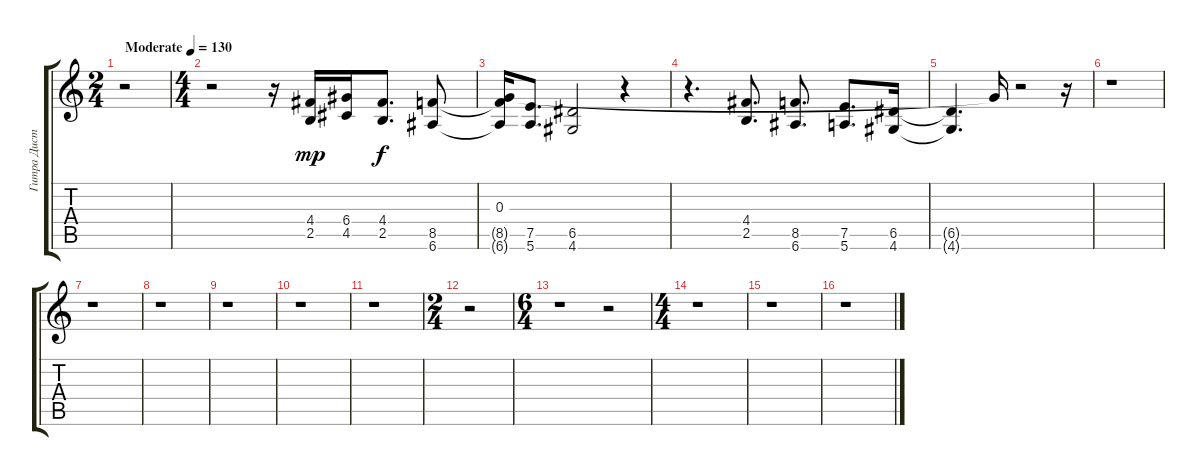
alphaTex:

\track ("Гитра Дисторшен" "Гитра Дист") {instrument distortionguitar}
\staff {score tabs}
\tuning (E4 B3 G3 D3 A2 E2) {hide}
\ts (2 4)
\tempo (130 "Moderate")
\clef g2
\ks c
r.2{dy mp instrument distortionguitar} |
\ts (4 4)
r.2 r.16 (4.4 2.5).16 (6.4 4.5).16 (4.4 2.5).8{d dy f} (8.5 6.6).8 |
(0.3 8.5{t} 6.6{t}).16 (7.5 5.6).8{d} (6.5 4.6).2 r.4 |
r.4{d} (4.4 2.5).8{d} (8.5 6.6).8{d} (7.5 5.6).8{d} (6.5 4.6).16 |
(6.5{t} 4.6{t}).4{d} 0.3{t}.16 r.2 r.16 |
r.1 |
r.1 |
r.1 |
r.1 |
r.1 |
r.1 |
\ts (2 4)
r.2 |
\ts (6 4)
r.1 r.2 |
\ts (4 4)
r.1 |
r.1 |
r.1
